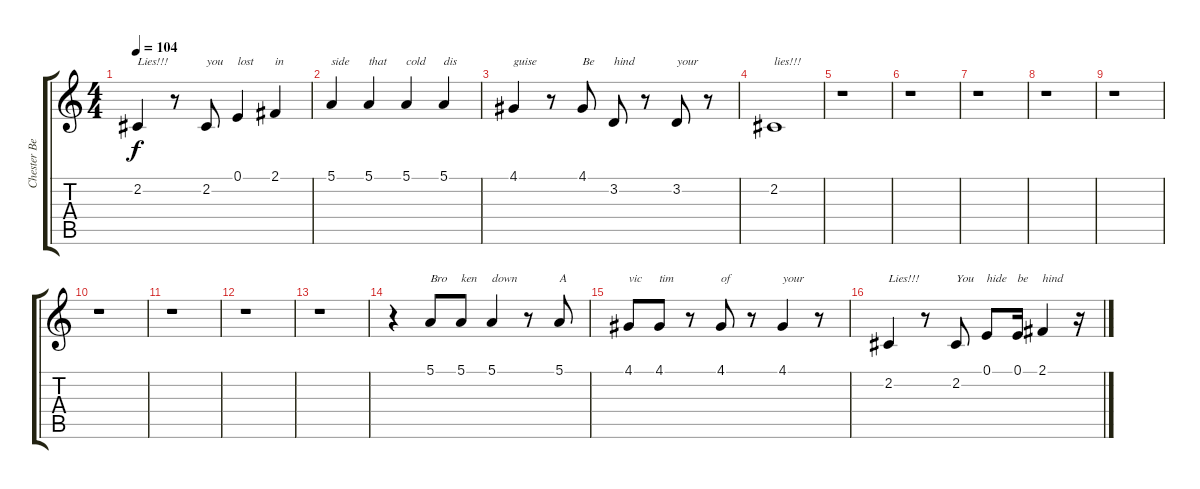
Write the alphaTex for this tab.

\track ("Chester Bennington (vocal)" "Chester Be") {instrument churchorgan}
\staff {score tabs}
\tuning (E4 B3 G3 D3 A2 E2) {hide}
\ts (4 4)
\tempo 104
\clef g2
\ks c
2.2.4{txt "Lies!!!" dy f} r.8 2.2.8{txt "you"} 0.1.4{txt "lost"} 2.1.4{txt "in"} |
5.1.4{txt "side"} 5.1.4{txt "that"} 5.1.4{txt "cold"} 5.1.4{txt "dis"} |
4.1.4{txt "guise"} r.8 4.1.8{txt "Be"} 3.2.8{txt "hind"} r.8 3.2.8{txt "your"} r.8 |
2.2.1{txt "lies!!!"} |
r.1 |
r.1 |
r.1 |
r.1 |
r.1 |
r.1 |
r.1 |
r.1 |
r.1 |
r.4 5.1.8{txt "Bro"} 5.1.8{txt "ken"} 5.1.4{txt "down"} r.8 5.1.8{txt "A"} |
4.1.8{txt "vic"} 4.1.8{txt "tim"} r.8 4.1.8{txt "of"} r.8 4.1.4{txt "your"} r.8 |
2.2.4{txt "Lies!!!"} r.8 2.2.8{txt "You"} 0.1.8{txt "hide"} 0.1.16{txt "be"} 2.1.4{txt "hind"} r.16
